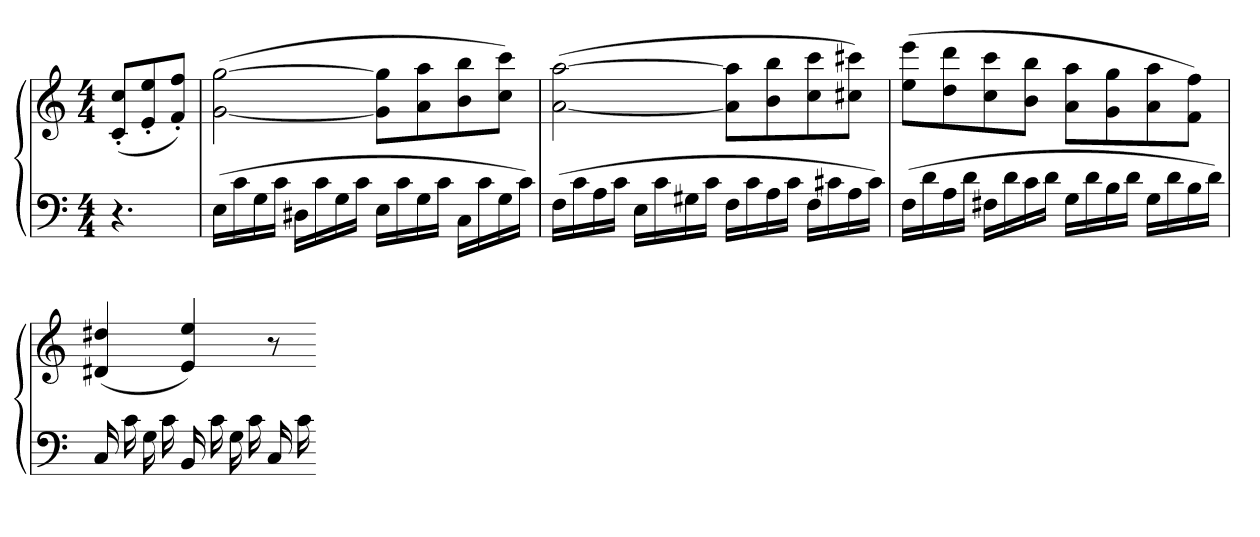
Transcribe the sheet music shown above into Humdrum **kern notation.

**kern	**kern
*part1	*part1
*staff2	*staff1
*clefF4	*clefG2
*k[]	*k[]
*C:	*C:
*M4/4	*M4/4
=	=
4.r	(8c' 8cc'L
.	8e' 8ee'
.	8f' 8ff'J)
=	=
(16ELL	([2g [2gg
16c	.
16G	.
16cJJ	.
16D#XLL	.
16c	.
16G	.
16cJJ	.
16ELL	8g] 8gg]L
16c	.
16G	8a 8aa
16cJJ	.
16CLL	8b 8bb
16c	.
16G	8cc 8cccJ)
16cJJ)	.
=	=
(16FLL	([2a [2aa
16c	.
16A	.
16cJJ	.
16ELL	.
16c	.
16G#X	.
16cJJ	.
16FLL	8a] 8aa]L
16c	.
16A	8b 8bb
16cJJ	.
16FLL	8cc 8ccc
16c#X	.
16A	8cc#X 8ccc#XJ)
16c#JJ)	.
=	=
(16FLL	(8ee 8eeeL
16d	.
16A	8dd 8ddd
16dJJ	.
16F#XLL	8cc 8ccc
16d	.
16c	8b 8bbJ
16dJJ	.
16GLL	8a 8aaL
16d	.
16B	8g 8gg
16dJJ	.
16GLL	8a 8aa
16d	.
16B	8f 8ffJ)
16dJJ)	.
=	=
16C	(4d#X 4dd#X
16c	.
16G	.
16c	.
16BB	4e 4ee)
16c	.
16G	.
16c	.
16C	8r
16c	.
=-	=-
*-	*-
